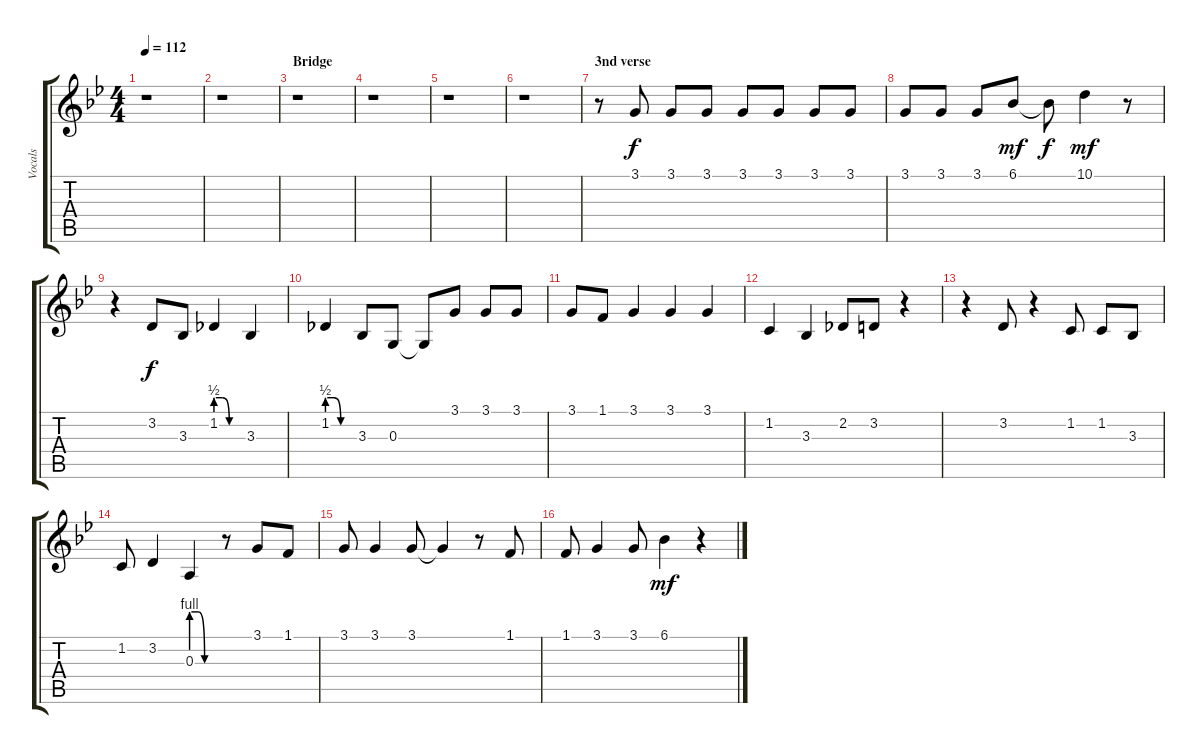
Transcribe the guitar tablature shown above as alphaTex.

\track ("Vocals" "Vocals") {instrument lead2sawtooth}
\staff {score tabs}
\tuning (E4 B3 G3 D3 A2 E2) {hide}
\ts (4 4)
\tempo 112
\clef g2
\ks bb
r.1{dy f} |
r.1 |
\section ("" "Bridge")
r.1 |
r.1 |
r.1 |
r.1 |
\section ("" "3nd verse")
r.8 3.1.8 3.1.8 3.1.8 3.1.8 3.1.8 3.1.8 3.1.8 |
3.1.8 3.1.8 3.1.8 6.1.8{dy mf} 6.1{t}.8{dy f} 10.1.4{dy mf} r.8 |
r.4 3.2.8{dy f} 3.3.8 1.2{be (custom 0 2 15 2 30 0 60 0)}.4 3.3.4 |
1.2{be (custom 0 2 15 2 30 0 60 0)}.4 3.3.8 0.3.8 0.3{t}.8 3.1.8 3.1.8 3.1.8 |
3.1.8 1.1.8 3.1.4 3.1.4 3.1.4 |
1.2.4 3.3.4 2.2.8 3.2.8 r.4 |
r.4 3.2.8 r.4 1.2.8 1.2.8 3.3.8 |
1.2.8 3.2.4 0.3{be (custom 0 4 15 4 30 0 60 0)}.4 r.8 3.1.8 1.1.8 |
3.1.8 3.1.4 3.1.8 3.1{t}.4 r.8 1.1.8 |
1.1.8 3.1.4 3.1.8 6.1.4{dy mf} r.4
